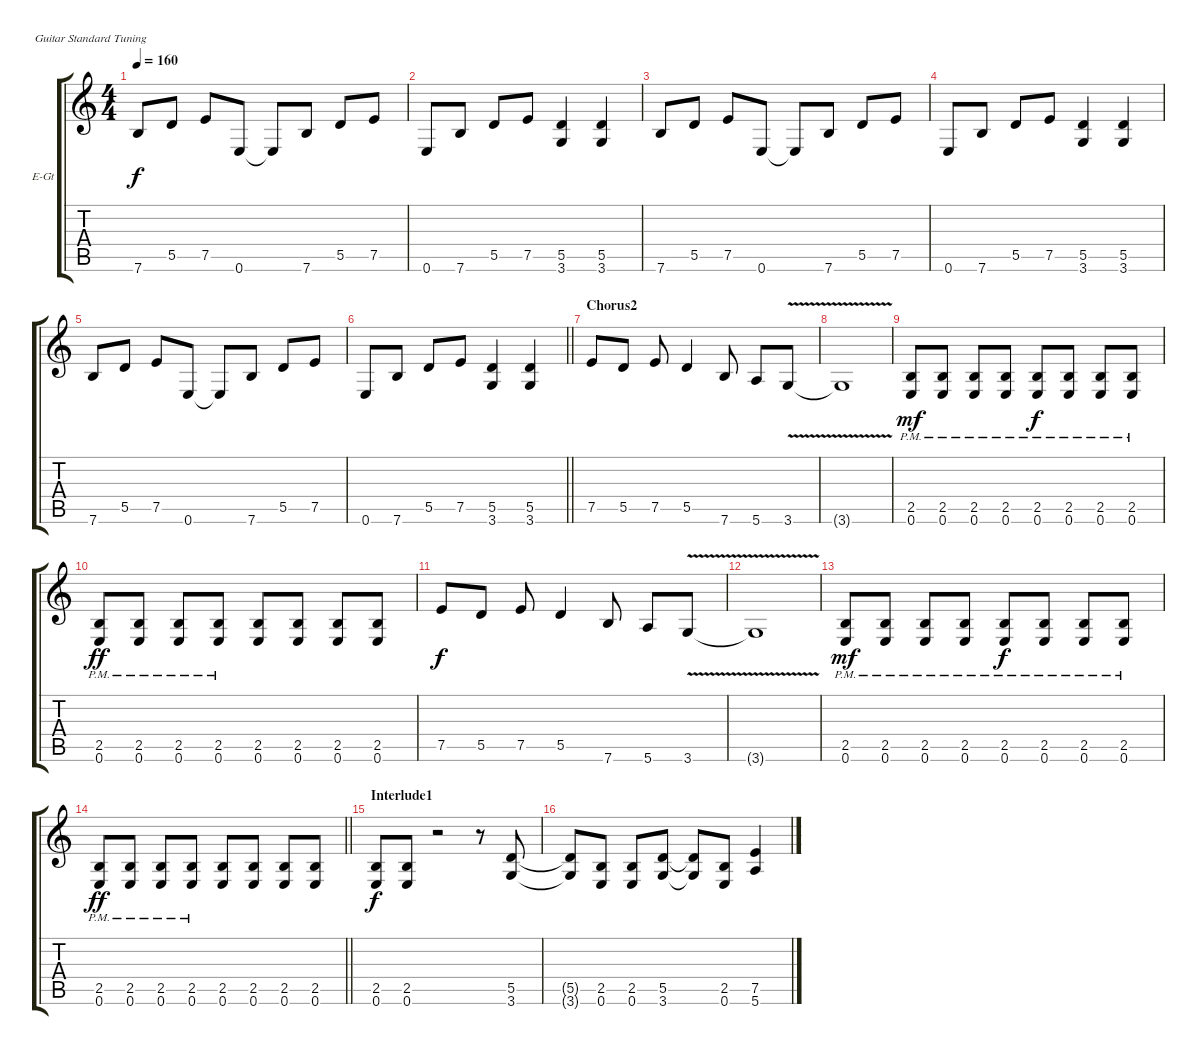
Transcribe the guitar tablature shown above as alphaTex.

\bracketExtendMode groupsimilarinstruments
\firstSystemTrackNameOrientation horizontal
\otherSystemsTrackNameOrientation horizontal
\track ("Neil Fallon(Guitar)" "E-Gt") {instrument overdrivenguitar}
\staff {score tabs}
\tuning (E4 B3 G3 D3 A2 E2)
\ts (4 4)
\tempo 160
\clef g2
\ks c
7.6.8{dy f} 5.5.8 7.5.8 0.6.8 0.6{t}.8 7.6.8 5.5.8 7.5.8 |
0.6.8 7.6.8 5.5.8 7.5.8 (5.5 3.6).4 (5.5 3.6).4 |
7.6.8 5.5.8 7.5.8 0.6.8 0.6{t}.8 7.6.8 5.5.8 7.5.8 |
0.6.8 7.6.8 5.5.8 7.5.8 (5.5 3.6).4 (5.5 3.6).4 |
7.6.8 5.5.8 7.5.8 0.6.8 0.6{t}.8 7.6.8 5.5.8 7.5.8 |
\barLineRight lightlight
0.6.8 7.6.8 5.5.8 7.5.8 (5.5 3.6).4 (5.5 3.6).4 |
\section ("" "Chorus2")
7.5.8 5.5.8 7.5.8 5.5.4 7.6.8 5.6.8 3.6{v}.8 |
3.6{v t}.1 |
(2.5{pm} 0.6{pm}).8{dy mf} (2.5{pm} 0.6{pm}).8 (2.5{pm} 0.6{pm}).8 (2.5{pm} 0.6{pm}).8 (2.5{pm} 0.6{pm}).8{dy f} (2.5{pm} 0.6{pm}).8 (2.5{pm} 0.6{pm}).8 (2.5{pm} 0.6{pm}).8 |
(2.5{pm} 0.6{pm}).8{dy ff} (2.5{pm} 0.6{pm}).8 (2.5{pm} 0.6{pm}).8 (2.5{pm} 0.6{pm}).8 (2.5 0.6).8 (2.5 0.6).8 (2.5 0.6).8 (2.5 0.6).8 |
7.5.8{dy f} 5.5.8 7.5.8 5.5.4 7.6.8 5.6.8 3.6{v}.8 |
3.6{v t}.1 |
(2.5{pm} 0.6{pm}).8{dy mf} (2.5{pm} 0.6{pm}).8 (2.5{pm} 0.6{pm}).8 (2.5{pm} 0.6{pm}).8 (2.5{pm} 0.6{pm}).8{dy f} (2.5{pm} 0.6{pm}).8 (2.5{pm} 0.6{pm}).8 (2.5{pm} 0.6{pm}).8 |
\barLineRight lightlight
(2.5{pm} 0.6{pm}).8{dy ff} (2.5{pm} 0.6{pm}).8 (2.5{pm} 0.6{pm}).8 (2.5{pm} 0.6{pm}).8 (2.5 0.6).8 (2.5 0.6).8 (2.5 0.6).8 (2.5 0.6).8 |
\section ("" "Interlude1")
(2.5 0.6).8{dy f} (2.5 0.6).8 r.2 r.8 (5.5 3.6).8 |
(5.5{t} 3.6{t}).8 (2.5 0.6).8 (2.5 0.6).8 (5.5 3.6).8 (5.5{t} 3.6{t}).8 (2.5 0.6).8 (7.5 5.6).4
